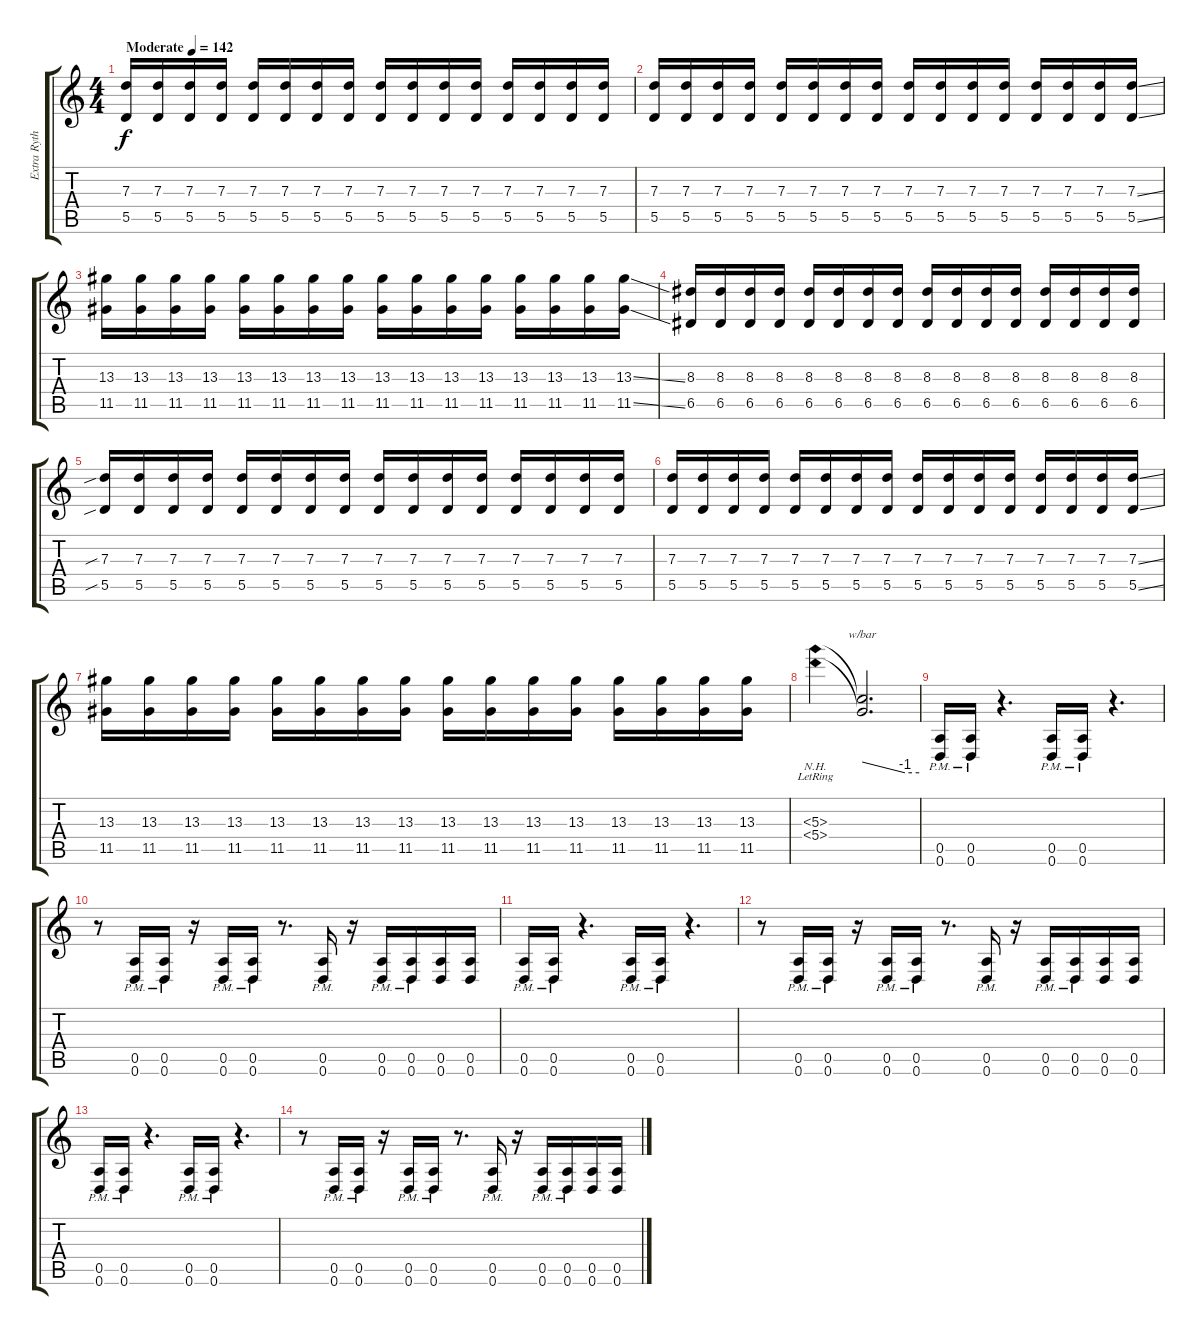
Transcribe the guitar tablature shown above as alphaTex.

\track ("Extra Rythm" "Extra Ryth") {instrument distortionguitar}
\staff {score tabs}
\tuning (E4 B3 G3 D3 A2 D2) {hide}
\ts (4 4)
\tempo (142 "Moderate")
\clef g2
\ks c
(7.3 5.5).16{dy f instrument distortionguitar} (7.3 5.5).16 (7.3 5.5).16 (7.3 5.5).16 (7.3 5.5).16 (7.3 5.5).16 (7.3 5.5).16 (7.3 5.5).16 (7.3 5.5).16 (7.3 5.5).16 (7.3 5.5).16 (7.3 5.5).16 (7.3 5.5).16 (7.3 5.5).16 (7.3 5.5).16 (7.3 5.5).16 |
(7.3 5.5).16 (7.3 5.5).16 (7.3 5.5).16 (7.3 5.5).16 (7.3 5.5).16 (7.3 5.5).16 (7.3 5.5).16 (7.3 5.5).16 (7.3 5.5).16 (7.3 5.5).16 (7.3 5.5).16 (7.3 5.5).16 (7.3 5.5).16 (7.3 5.5).16 (7.3 5.5).16 (7.3{ss} 5.5{ss}).16 |
(13.3 11.5).16 (13.3 11.5).16 (13.3 11.5).16 (13.3 11.5).16 (13.3 11.5).16 (13.3 11.5).16 (13.3 11.5).16 (13.3 11.5).16 (13.3 11.5).16 (13.3 11.5).16 (13.3 11.5).16 (13.3 11.5).16 (13.3 11.5).16 (13.3 11.5).16 (13.3 11.5).16 (13.3{ss} 11.5{ss}).16 |
(8.3 6.5).16 (8.3 6.5).16 (8.3 6.5).16 (8.3 6.5).16 (8.3 6.5).16 (8.3 6.5).16 (8.3 6.5).16 (8.3 6.5).16 (8.3 6.5).16 (8.3 6.5).16 (8.3 6.5).16 (8.3 6.5).16 (8.3 6.5).16 (8.3 6.5).16 (8.3 6.5).16 (8.3 6.5).16 |
(7.3{sib} 5.5{sib}).16 (7.3 5.5).16 (7.3 5.5).16 (7.3 5.5).16 (7.3 5.5).16 (7.3 5.5).16 (7.3 5.5).16 (7.3 5.5).16 (7.3 5.5).16 (7.3 5.5).16 (7.3 5.5).16 (7.3 5.5).16 (7.3 5.5).16 (7.3 5.5).16 (7.3 5.5).16 (7.3 5.5).16 |
(7.3 5.5).16 (7.3 5.5).16 (7.3 5.5).16 (7.3 5.5).16 (7.3 5.5).16 (7.3 5.5).16 (7.3 5.5).16 (7.3 5.5).16 (7.3 5.5).16 (7.3 5.5).16 (7.3 5.5).16 (7.3 5.5).16 (7.3 5.5).16 (7.3 5.5).16 (7.3 5.5).16 (7.3{ss} 5.5{ss}).16 |
(13.3 11.5).16 (13.3 11.5).16 (13.3 11.5).16 (13.3 11.5).16 (13.3 11.5).16 (13.3 11.5).16 (13.3 11.5).16 (13.3 11.5).16 (13.3 11.5).16 (13.3 11.5).16 (13.3 11.5).16 (13.3 11.5).16 (13.3 11.5).16 (13.3 11.5).16 (13.3 11.5).16 (13.3 11.5).16 |
(5.3{nh lr} 5.4{nh lr}).4 (5.3{t} 5.4{t}).2{d tbe (custom default 0 0 45 -4 60 -4)} |
(0.5{pm} 0.6{pm}).16 (0.5{pm} 0.6{pm}).16 r.4{d} (0.5{pm} 0.6{pm}).16 (0.5{pm} 0.6{pm}).16 r.4{d} |
r.8 (0.5{pm} 0.6{pm}).16 (0.5{pm} 0.6{pm}).16 r.16 (0.5{pm} 0.6{pm}).16 (0.5{pm} 0.6{pm}).16 r.8{d} (0.5{pm} 0.6{pm}).16 r.16 (0.5{pm} 0.6{pm}).16 (0.5{pm} 0.6{pm}).16 (0.5 0.6).16 (0.5 0.6).16 |
(0.5{pm} 0.6{pm}).16 (0.5{pm} 0.6{pm}).16 r.4{d} (0.5{pm} 0.6{pm}).16 (0.5{pm} 0.6{pm}).16 r.4{d} |
r.8 (0.5{pm} 0.6{pm}).16 (0.5{pm} 0.6{pm}).16 r.16 (0.5{pm} 0.6{pm}).16 (0.5{pm} 0.6{pm}).16 r.8{d} (0.5{pm} 0.6{pm}).16 r.16 (0.5{pm} 0.6{pm}).16 (0.5{pm} 0.6{pm}).16 (0.5 0.6).16 (0.5 0.6).16 |
(0.5{pm} 0.6{pm}).16 (0.5{pm} 0.6{pm}).16 r.4{d} (0.5{pm} 0.6{pm}).16 (0.5{pm} 0.6{pm}).16 r.4{d} |
r.8 (0.5{pm} 0.6{pm}).16 (0.5{pm} 0.6{pm}).16 r.16 (0.5{pm} 0.6{pm}).16 (0.5{pm} 0.6{pm}).16 r.8{d} (0.5{pm} 0.6{pm}).16 r.16 (0.5{pm} 0.6{pm}).16 (0.5{pm} 0.6{pm}).16 (0.5 0.6).16 (0.5 0.6).16
